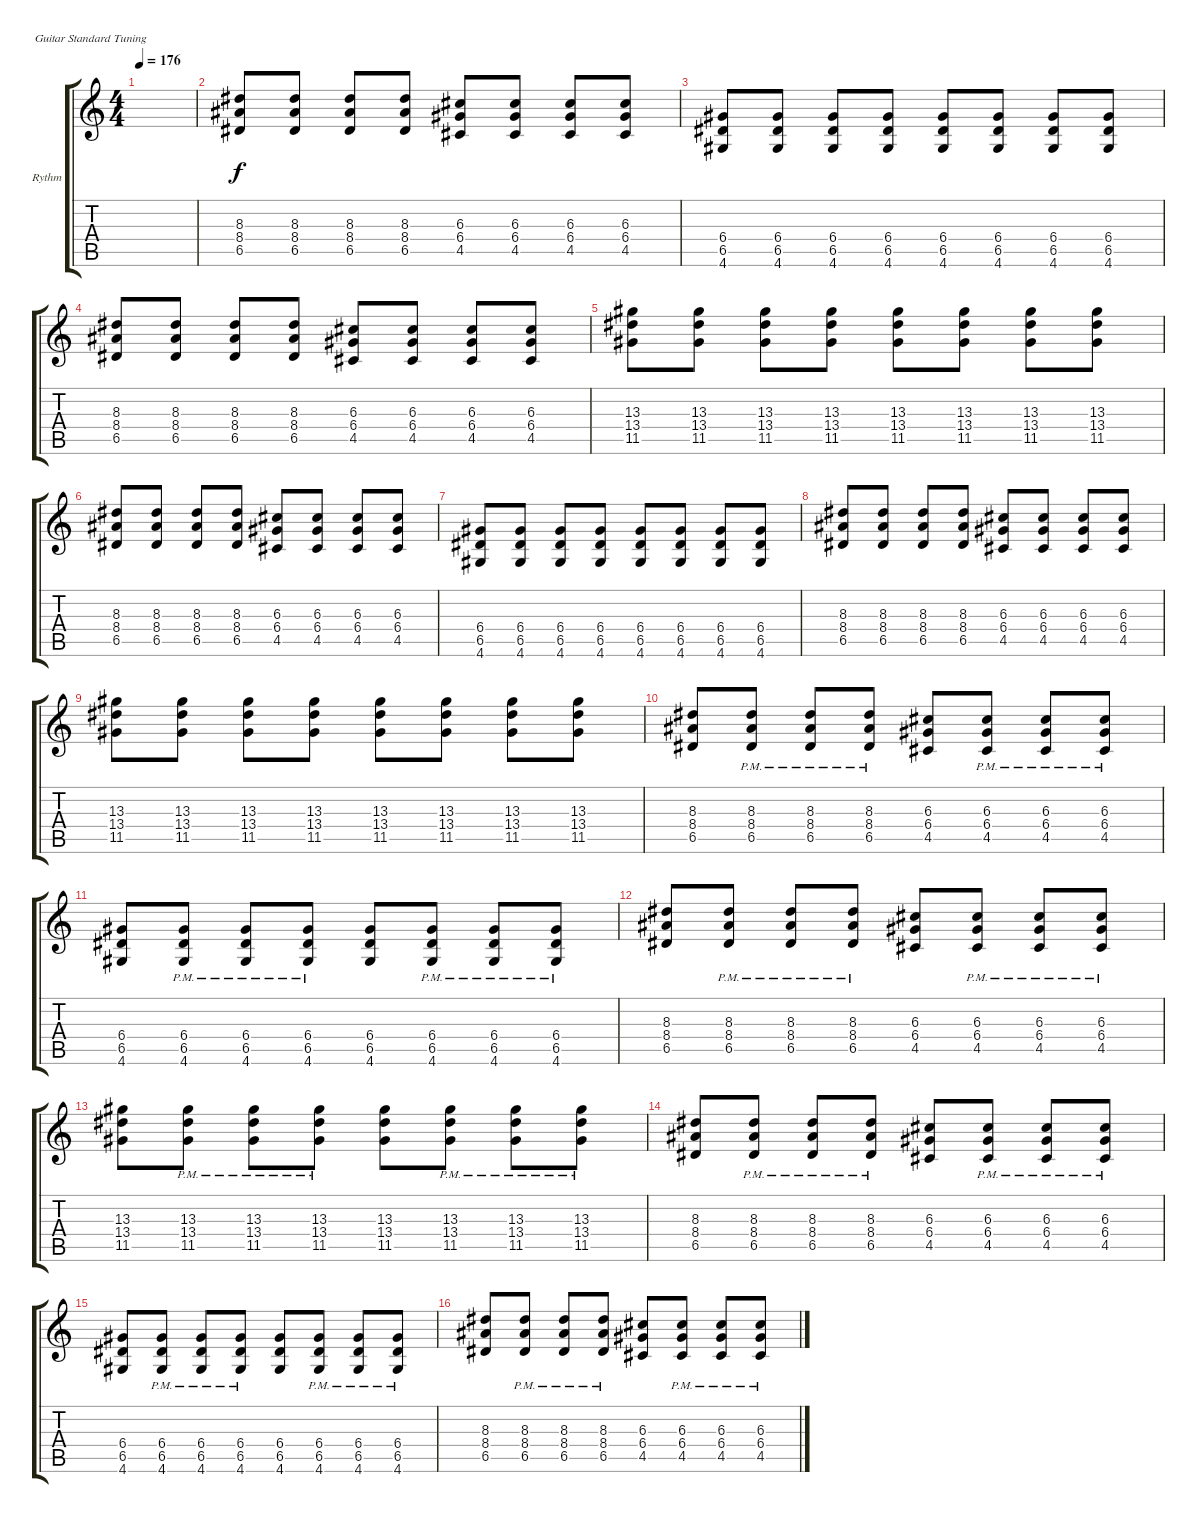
\defaultSystemsLayout 4
\bracketExtendMode groupsimilarinstruments
\firstSystemTrackNameOrientation horizontal
\otherSystemsTrackNameOrientation horizontal
\track ("Rythm" "Rythm") {instrument distortionguitar}
\staff {score tabs}
\tuning (E4 B3 G3 D3 A2 E2)
\ts (4 4)
\tempo 176
\clef g2
\ks c
|
(6.5 8.4 8.3).8 (6.5 8.4 8.3).8 (6.5 8.4 8.3).8 (6.5 8.4 8.3).8 (4.5 6.4 6.3).8 (4.5 6.4 6.3).8 (4.5 6.4 6.3).8 (4.5 6.4 6.3).8 |
(4.6 6.5 6.4).8 (4.6 6.5 6.4).8 (4.6 6.5 6.4).8 (4.6 6.5 6.4).8 (4.6 6.5 6.4).8 (4.6 6.5 6.4).8 (4.6 6.5 6.4).8 (4.6 6.5 6.4).8 |
(6.5 8.4 8.3).8 (6.5 8.4 8.3).8 (6.5 8.4 8.3).8 (6.5 8.4 8.3).8 (4.5 6.4 6.3).8 (4.5 6.4 6.3).8 (4.5 6.4 6.3).8 (4.5 6.4 6.3).8 |
(11.5 13.4 13.3).8 (11.5 13.4 13.3).8 (11.5 13.4 13.3).8 (11.5 13.4 13.3).8 (11.5 13.4 13.3).8 (11.5 13.4 13.3).8 (11.5 13.4 13.3).8 (11.5 13.4 13.3).8 |
(6.5 8.4 8.3).8 (6.5 8.4 8.3).8 (6.5 8.4 8.3).8 (6.5 8.4 8.3).8 (4.5 6.4 6.3).8 (4.5 6.4 6.3).8 (4.5 6.4 6.3).8 (4.5 6.4 6.3).8 |
(4.6 6.5 6.4).8 (4.6 6.5 6.4).8 (4.6 6.5 6.4).8 (4.6 6.5 6.4).8 (4.6 6.5 6.4).8 (4.6 6.5 6.4).8 (4.6 6.5 6.4).8 (4.6 6.5 6.4).8 |
(6.5 8.4 8.3).8 (6.5 8.4 8.3).8 (6.5 8.4 8.3).8 (6.5 8.4 8.3).8 (4.5 6.4 6.3).8 (4.5 6.4 6.3).8 (4.5 6.4 6.3).8 (4.5 6.4 6.3).8 |
(11.5 13.4 13.3).8 (11.5 13.4 13.3).8 (11.5 13.4 13.3).8 (11.5 13.4 13.3).8 (11.5 13.4 13.3).8 (11.5 13.4 13.3).8 (11.5 13.4 13.3).8 (11.5 13.4 13.3).8 |
(6.5 8.4 8.3).8 (6.5{pm} 8.4{pm} 8.3{pm}).8 (6.5{pm} 8.4{pm} 8.3{pm}).8 (6.5{pm} 8.4{pm} 8.3{pm}).8 (4.5 6.4 6.3).8 (4.5{pm} 6.4{pm} 6.3{pm}).8 (4.5{pm} 6.4{pm} 6.3{pm}).8 (4.5{pm} 6.4{pm} 6.3{pm}).8 |
(4.6 6.5 6.4).8 (4.6{pm} 6.5{pm} 6.4{pm}).8 (4.6{pm} 6.5{pm} 6.4{pm}).8 (4.6{pm} 6.5{pm} 6.4{pm}).8 (4.6 6.5 6.4).8 (4.6{pm} 6.5{pm} 6.4{pm}).8 (4.6{pm} 6.5{pm} 6.4{pm}).8 (4.6{pm} 6.5{pm} 6.4{pm}).8 |
(6.5 8.4 8.3).8 (6.5{pm} 8.4{pm} 8.3{pm}).8 (6.5{pm} 8.4{pm} 8.3{pm}).8 (6.5{pm} 8.4{pm} 8.3{pm}).8 (4.5 6.4 6.3).8 (4.5{pm} 6.4{pm} 6.3{pm}).8 (4.5{pm} 6.4{pm} 6.3{pm}).8 (4.5{pm} 6.4{pm} 6.3{pm}).8 |
(11.5 13.4 13.3).8 (11.5{pm} 13.4{pm} 13.3{pm}).8 (11.5{pm} 13.4{pm} 13.3{pm}).8 (11.5{pm} 13.4{pm} 13.3{pm}).8 (11.5 13.4 13.3).8 (11.5{pm} 13.4{pm} 13.3{pm}).8 (11.5{pm} 13.4{pm} 13.3{pm}).8 (11.5{pm} 13.4{pm} 13.3{pm}).8 |
(6.5 8.4 8.3).8 (6.5{pm} 8.4{pm} 8.3{pm}).8 (6.5{pm} 8.4{pm} 8.3{pm}).8 (6.5{pm} 8.4{pm} 8.3{pm}).8 (4.5 6.4 6.3).8 (4.5{pm} 6.4{pm} 6.3{pm}).8 (4.5{pm} 6.4{pm} 6.3{pm}).8 (4.5{pm} 6.4{pm} 6.3{pm}).8 |
(4.6 6.5 6.4).8 (4.6{pm} 6.5{pm} 6.4{pm}).8 (4.6{pm} 6.5{pm} 6.4{pm}).8 (4.6{pm} 6.5{pm} 6.4{pm}).8 (4.6 6.5 6.4).8 (4.6{pm} 6.5{pm} 6.4{pm}).8 (4.6{pm} 6.5{pm} 6.4{pm}).8 (4.6{pm} 6.5{pm} 6.4{pm}).8 |
(6.5 8.4 8.3).8 (6.5{pm} 8.4{pm} 8.3{pm}).8 (6.5{pm} 8.4{pm} 8.3{pm}).8 (6.5{pm} 8.4{pm} 8.3{pm}).8 (4.5 6.4 6.3).8 (4.5{pm} 6.4{pm} 6.3{pm}).8 (4.5{pm} 6.4{pm} 6.3{pm}).8 (4.5{pm} 6.4{pm} 6.3{pm}).8
